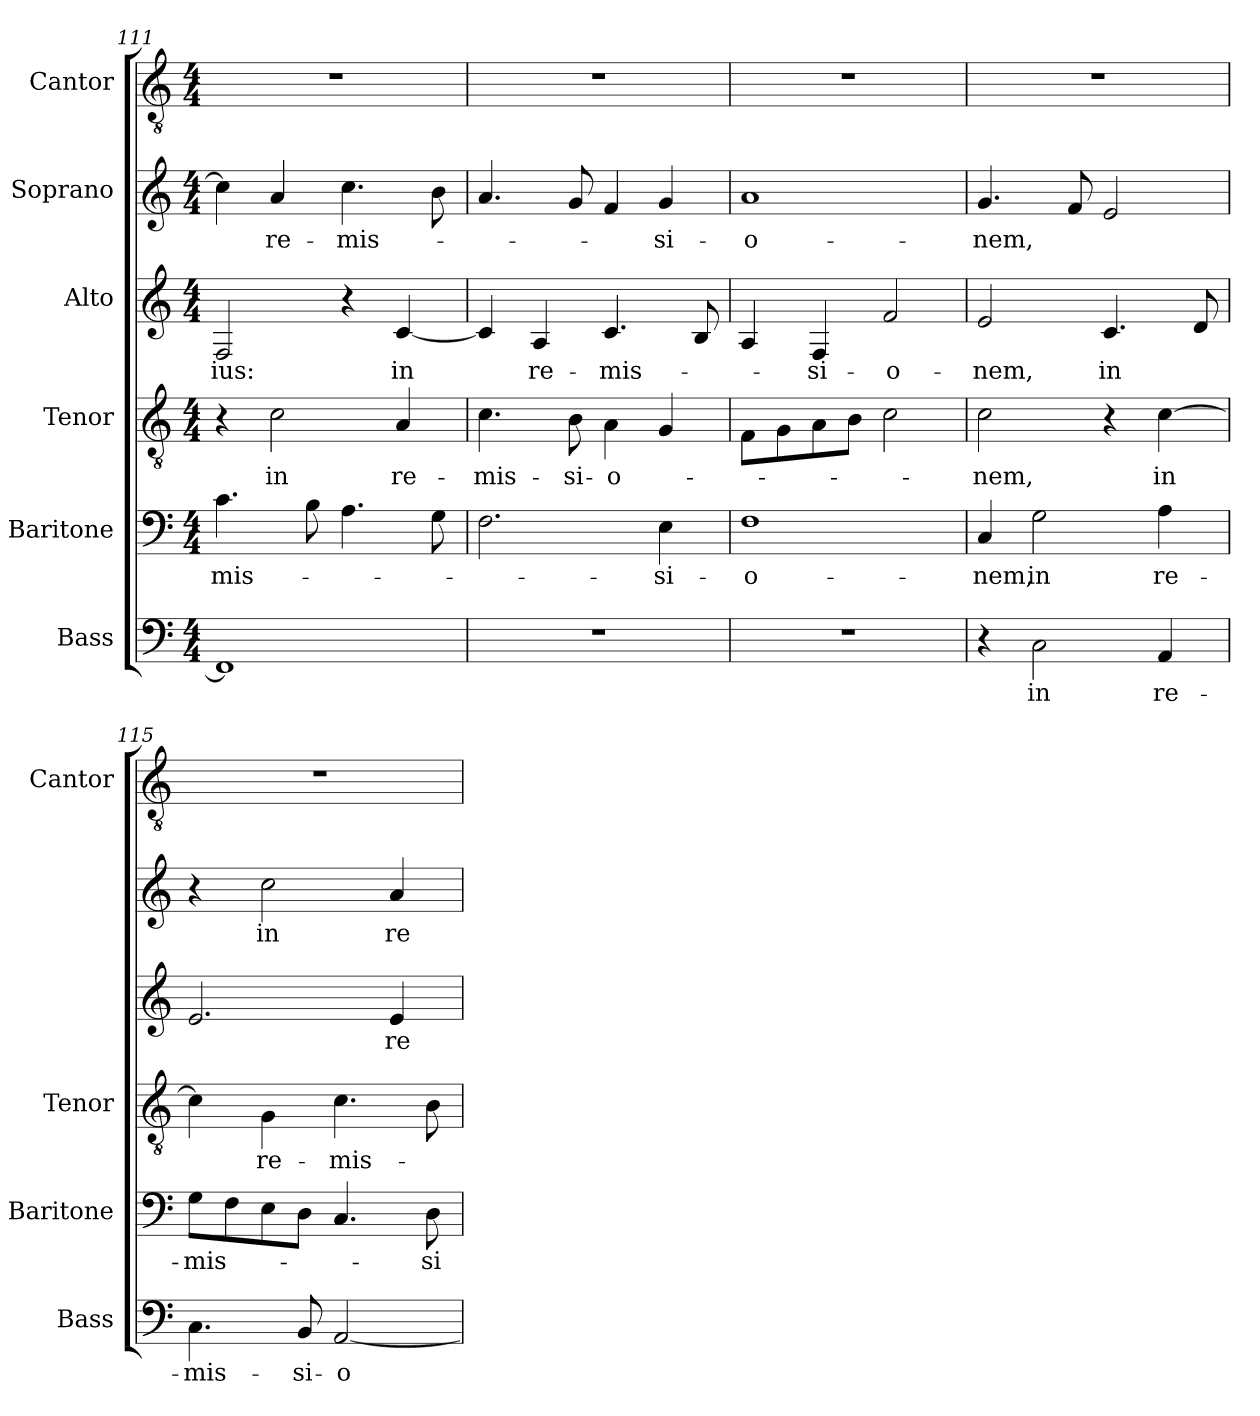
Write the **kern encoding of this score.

**kern	**text	**kern	**text	**kern	**text	**kern	**text	**kern	**text	**kern
*part6	*part6	*part5	*part5	*part4	*part4	*part3	*part3	*part2	*part2	*part1
*staff6	*staff6	*staff5	*staff5	*staff4	*staff4	*staff3	*staff3	*staff2	*staff2	*staff1
*I"Bass	*	*I"Baritone	*	*I"Tenor	*	*I"Alto	*	*I"Soprano	*	*I"Cantor
*I'Bass	*	*I'Baritone	*	*I'Tenor	*	*	*	*	*	*I'Cantor
*clefF4	*	*clefF4	*	*clefGv2	*	*clefG2	*	*clefG2	*	*clefGv2
*ITrd7c12	*	*	*	*	*	*	*	*	*	*ITrd7c12
*k[]	*	*k[]	*	*k[]	*	*k[]	*	*k[]	*	*k[]
*C:	*	*C:	*	*C:	*	*C:	*	*C:	*	*C:
*M4/4	*	*M4/4	*	*M4/4	*	*M4/4	*	*M4/4	*	*M4/4
=111	=111	=111	=111	=111	=111	=111	=111	=111	=111	=111
!	!	!	!LO:LY:b:color=#000000	!	!	!	!	!	!	!
!	!	!	!	!	!	!	!LO:LY:b:color=#000000	!	!	!
1FFFi]	.	4.ci\	-mis-	4r	.	2Fi/	-ius:	4cci\]	.	1r
!	!	!	!	!	!LO:LY:b:color=#000000	!	!	!	!	!
!	!	!	!	!	!	!	!	!	!LO:LY:b:color=#000000	!
.	.	.	.	2ci\	in	.	.	4ai/	re-	.
.	.	8Bi\	.	.	.	.	.	.	.	.
!	!	!	!	!	!	!	!	!	!LO:LY:b:color=#000000	!
.	.	4.Ai\	.	.	.	4r	.	4.cci\	-mis-	.
!	!	!	!	!	!LO:LY:b:color=#000000	!	!	!	!	!
!	!	!	!	!	!	!	!LO:LY:b:color=#000000	!	!	!
.	.	.	.	4Ai/	re-	[<4ci/	in	.	.	.
.	.	8Gi\	.	.	.	.	.	8bi\	.	.
=112	=112	=112	=112	=112	=112	=112	=112	=112	=112	=112
!	!	!	!	!	!LO:LY:b:color=#000000	!	!	!	!	!
1r	.	2.Fi\	.	4.ci\	-mis-	4ci/]	.	4.ai/	.	1r
!	!	!	!	!	!	!	!LO:LY:b:color=#000000	!	!	!
.	.	.	.	.	.	4Ai/	re-	.	.	.
!	!	!	!	!	!LO:LY:b:color=#000000	!	!	!	!	!
.	.	.	.	8Bi\	-si-	.	.	8gi/	.	.
!	!	!	!	!	!LO:LY:b:color=#000000	!	!	!	!	!
!	!	!	!	!	!	!	!LO:LY:b:color=#000000	!	!	!
.	.	.	.	4Ai\	-o-	4.ci/	-mis-	4fi/	.	.
!	!	!	!LO:LY:b:color=#000000	!	!	!	!	!	!	!
!	!	!	!	!	!	!	!	!	!LO:LY:b:color=#000000	!
.	.	4Ei\	-si-	4Gi/	.	.	.	4gi/	-si-	.
.	.	.	.	.	.	8Bi/	.	.	.	.
=113	=113	=113	=113	=113	=113	=113	=113	=113	=113	=113
!	!	!	!LO:LY:b:color=#000000	!	!	!	!	!	!	!
!	!	!	!	!	!	!	!	!	!LO:LY:b:color=#000000	!
1r	.	1Fi	-o-	8Fi\L	.	4Ai/	.	1ai	-o-	1r
.	.	.	.	8Gi\	.	.	.	.	.	.
!	!	!	!	!	!	!	!LO:LY:b:color=#000000	!	!	!
.	.	.	.	8Ai\	.	4Fi/	-si-	.	.	.
.	.	.	.	8Bi\J	.	.	.	.	.	.
!	!	!	!	!	!	!	!LO:LY:b:color=#000000	!	!	!
.	.	.	.	2ci\	.	2fi/	-o-	.	.	.
!!LO:LB:g=z
=114	=114	=114	=114	=114	=114	=114	=114	=114	=114	=114
!	!	!	!LO:LY:b:color=#000000	!	!	!	!	!	!	!
!	!	!	!	!	!LO:LY:b:color=#000000	!	!	!	!	!
!	!	!	!	!	!	!	!LO:LY:b:color=#000000	!	!	!
!	!	!	!	!	!	!	!	!	!LO:LY:b:color=#000000	!
4r	.	4Ci/	-nem,	2ci\	-nem,	2ei/	-nem,	4.gi/	-nem,	1r
!	!LO:LY:b:color=#000000	!	!	!	!	!	!	!	!	!
!	!	!	!LO:LY:b:color=#000000	!	!	!	!	!	!	!
2CCi\	in	2Gi\	in	.	.	.	.	.	.	.
.	.	.	.	.	.	.	.	8fi/	.	.
!	!	!	!	!	!	!	!LO:LY:b:color=#000000	!	!	!
.	.	.	.	4r	.	4.ci/	in	2ei/	.	.
!	!LO:LY:b:color=#000000	!	!	!	!	!	!	!	!	!
!	!	!	!LO:LY:b:color=#000000	!	!	!	!	!	!	!
!	!	!	!	!	!LO:LY:b:color=#000000	!	!	!	!	!
4AAAi/	re-	4Ai\	re-	[>4ci\	in	.	.	.	.	.
.	.	.	.	.	.	8di/	.	.	.	.
=115	=115	=115	=115	=115	=115	=115	=115	=115	=115	=115
!	!LO:LY:b:color=#000000	!	!	!	!	!	!	!	!	!
!	!	!	!LO:LY:b:color=#000000	!	!	!	!	!	!	!
4.CCi\	-mis-	8Gi\L	-mis-	4ci\]	.	2.ei/	.	4r	.	1r
.	.	8Fi\	.	.	.	.	.	.	.	.
!	!	!	!	!	!LO:LY:b:color=#000000	!	!	!	!	!
!	!	!	!	!	!	!	!	!	!LO:LY:b:color=#000000	!
.	.	8Ei\	.	4Gi\	re-	.	.	2cci\	in	.
!	!LO:LY:b:color=#000000	!	!	!	!	!	!	!	!	!
8BBBi/	-si-	8Di\J	.	.	.	.	.	.	.	.
!	!LO:LY:b:color=#000000	!	!	!	!	!	!	!	!	!
!	!	!	!	!	!LO:LY:b:color=#000000	!	!	!	!	!
[<2AAAi/	-o-	4.Ci/	.	4.ci\	-mis-	.	.	.	.	.
!	!	!	!	!	!	!	!LO:LY:b:color=#000000	!	!	!
!	!	!	!	!	!	!	!	!	!LO:LY:b:color=#000000	!
.	.	.	.	.	.	4ei/	re-	4ai/	re-	.
!	!	!	!LO:LY:b:color=#000000	!	!	!	!	!	!	!
.	.	8Di\	-si-	8Bi\	.	.	.	.	.	.
=	=	=	=	=	=	=	=	=	=	=
*-	*-	*-	*-	*-	*-	*-	*-	*-	*-	*-
